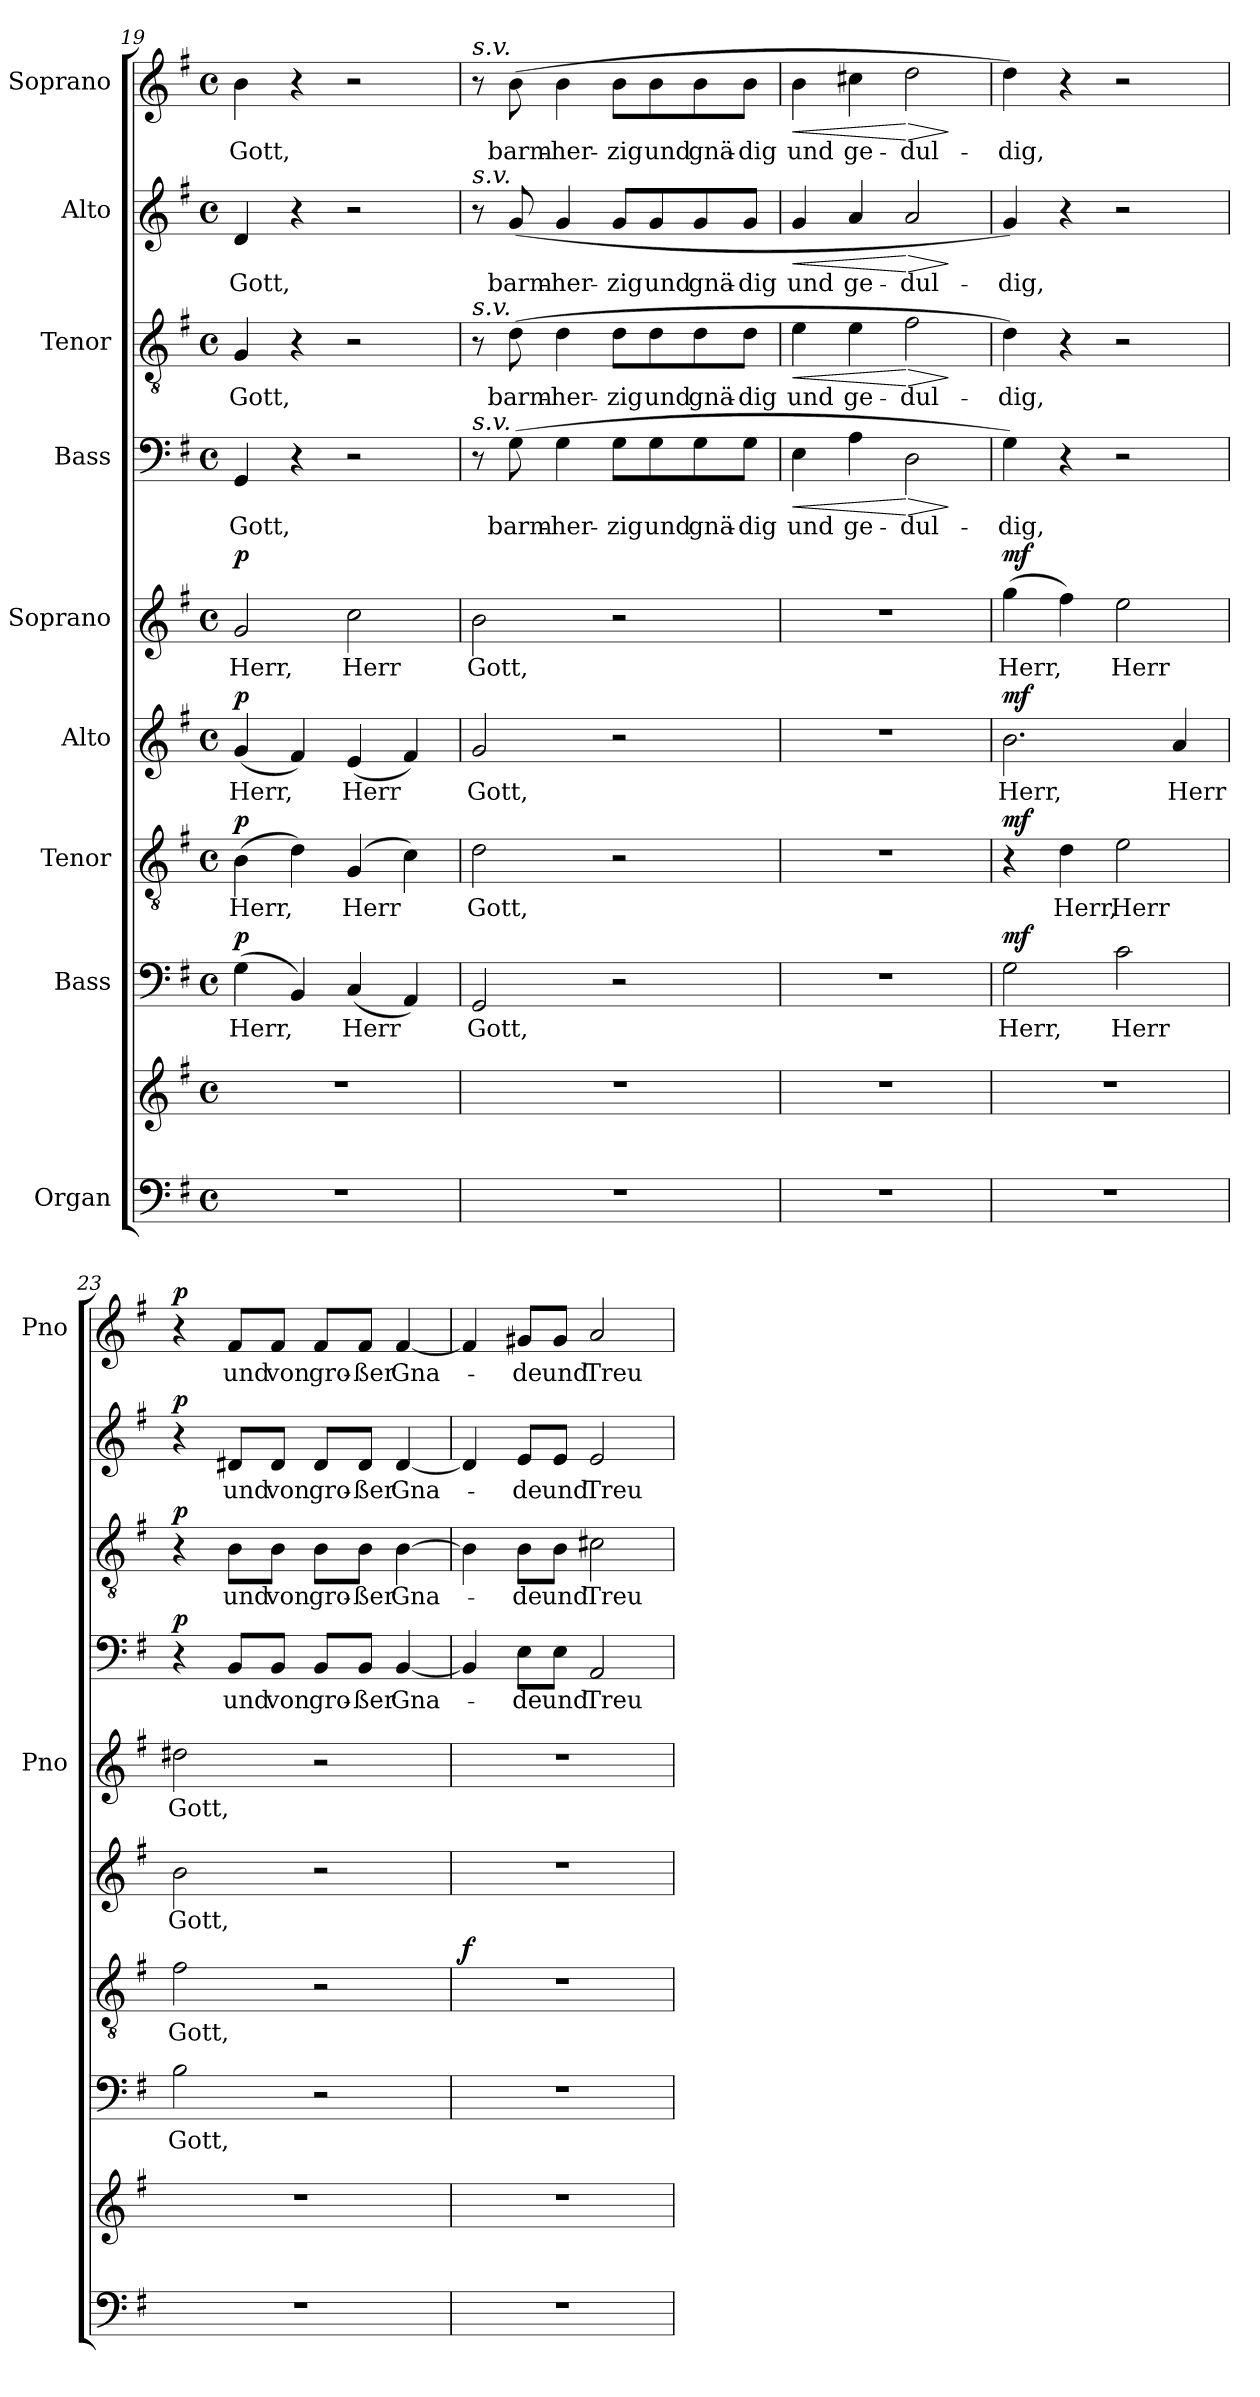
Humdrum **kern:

**kern	**kern	**kern	**text	**dynam	**kern	**text	**dynam	**kern	**text	**dynam	**kern	**text	**dynam	**kern	**text	**dynam	**kern	**text	**dynam	**kern	**text	**dynam	**kern	**text	**dynam
*part9	*part9	*part8	*part8	*part8	*part7	*part7	*part7	*part6	*part6	*part6	*part5	*part5	*part5	*part4	*part4	*part4	*part3	*part3	*part3	*part2	*part2	*part2	*part1	*part1	*part1
*staff10	*staff9	*staff8	*staff8	*staff8	*staff7	*staff7	*staff7	*staff6	*staff6	*staff6	*staff5	*staff5	*staff5	*staff4	*staff4	*staff4	*staff3	*staff3	*staff3	*staff2	*staff2	*staff2	*staff1	*staff1	*staff1
*I"Organ	*	*I"Bass	*	*	*I"Tenor	*	*	*I"Alto	*	*	*I"Soprano	*	*	*I"Bass	*	*	*I"Tenor	*	*	*I"Alto	*	*	*I"Soprano	*	*
*	*	*	*	*	*	*	*	*	*	*	*I'Pno	*	*	*	*	*	*	*	*	*	*	*	*I'Pno	*	*
*clefF4	*clefG2	*clefF4	*	*	*clefGv2	*	*	*clefG2	*	*	*clefG2	*	*	*clefF4	*	*	*clefGv2	*	*	*clefG2	*	*	*clefG2	*	*
*k[f#]	*k[f#]	*k[f#]	*	*	*k[f#]	*	*	*k[f#]	*	*	*k[f#]	*	*	*k[f#]	*	*	*k[f#]	*	*	*k[f#]	*	*	*k[f#]	*	*
*G:	*G:	*G:	*	*	*G:	*	*	*G:	*	*	*G:	*	*	*G:	*	*	*G:	*	*	*G:	*	*	*G:	*	*
*M4/4	*M4/4	*M4/4	*	*	*M4/4	*	*	*M4/4	*	*	*M4/4	*	*	*M4/4	*	*	*M4/4	*	*	*M4/4	*	*	*M4/4	*	*
*met(c)	*met(c)	*met(c)	*	*	*met(c)	*	*	*met(c)	*	*	*met(c)	*	*	*met(c)	*	*	*met(c)	*	*	*met(c)	*	*	*met(c)	*	*
=19	=19	=19	=19	=19	=19	=19	=19	=19	=19	=19	=19	=19	=19	=19	=19	=19	=19	=19	=19	=19	=19	=19	=19	=19	=19
!	!	!	!LO:LY:b	!LO:DY:b	!	!LO:LY:b	!LO:DY:b	!	!LO:LY:b	!LO:DY:b	!	!LO:LY:b	!LO:DY:b	!	!LO:LY:b	!	!	!LO:LY:b	!	!	!LO:LY:b	!	!	!LO:LY:b	!
1r	1r	(>4G\	Herr,	p	(>4B\	Herr,	p	(<4g/	Herr,	p	2g/	Herr,	p	4GG/	Gott,	.	4G/	Gott,	.	4d/	Gott,	.	4b\	Gott,	.
.	.	4BB/)	.	.	4d\)	.	.	4f#/)	.	.	.	.	.	4r	.	.	4r	.	.	4r	.	.	4r	.	.
!	!	!	!LO:LY:b	!	!	!LO:LY:b	!	!	!LO:LY:b	!	!	!LO:LY:b	!	!	!	!	!	!	!	!	!	!	!	!	!
.	.	(<4C/	Herr	.	(>4G/	Herr	.	(<4e/	Herr	.	2cc\	Herr	.	2r	.	.	2r	.	.	2r	.	.	2r	.	.
.	.	4AA/)	.	.	4c\)	.	.	4f#/)	.	.	.	.	.	.	.	.	.	.	.	.	.	.	.	.	.
=20	=20	=20	=20	=20	=20	=20	=20	=20	=20	=20	=20	=20	=20	=20	=20	=20	=20	=20	=20	=20	=20	=20	=20	=20	=20
!	!	!	!	!	!	!	!	!	!	!	!	!	!	!	!	!	!	!	!	!	!	!	!LO:TX:a:i:t=s.v.	!	!
!	!	!	!	!	!	!	!	!	!	!	!	!	!	!	!	!	!	!	!	!LO:TX:a:i:t=s.v.	!	!	!	!	!
!	!	!	!	!	!	!	!	!	!	!	!	!	!	!	!	!	!LO:TX:a:i:t=s.v.	!	!	!	!	!	!	!	!
!	!	!	!	!	!	!	!	!	!	!	!	!	!	!LO:TX:a:i:t=s.v.	!	!	!	!	!	!	!	!	!	!	!
!	!	!	!LO:LY:b	!	!	!LO:LY:b	!	!	!LO:LY:b	!	!	!LO:LY:b	!	!	!	!	!	!	!	!	!	!	!	!	!
1r	1r	2GG/	Gott,	.	2d\	Gott,	.	2g/	Gott,	.	2b\	Gott,	.	8r	.	.	8r	.	.	8r	.	.	8r	.	.
!	!	!	!	!	!	!	!	!	!	!	!	!	!	!	!LO:LY:b	!	!	!LO:LY:b	!	!	!LO:LY:b	!	!	!LO:LY:b	!
.	.	.	.	.	.	.	.	.	.	.	.	.	.	(>8G\	barm-	.	(>8d\	barm-	.	(>8g/	barm-	.	(>8b\	barm-	.
!	!	!	!	!	!	!	!	!	!	!	!	!	!	!	!LO:LY:b	!	!	!LO:LY:b	!	!	!LO:LY:b	!	!	!LO:LY:b	!
.	.	.	.	.	.	.	.	.	.	.	.	.	.	4G\	-her-	.	4d\	-her-	.	4g/	-her-	.	4b\	-her-	.
!	!	!	!	!	!	!	!	!	!	!	!	!	!	!	!LO:LY:b	!	!	!LO:LY:b	!	!	!LO:LY:b	!	!	!LO:LY:b	!
.	.	2r	.	.	2r	.	.	2r	.	.	2r	.	.	8G\L	-zig	.	8d\L	-zig	.	8g/L	-zig	.	8b\L	-zig	.
!	!	!	!	!	!	!	!	!	!	!	!	!	!	!	!LO:LY:b	!	!	!LO:LY:b	!	!	!LO:LY:b	!	!	!LO:LY:b	!
.	.	.	.	.	.	.	.	.	.	.	.	.	.	8G\	und	.	8d\	und	.	8g/	und	.	8b\	und	.
!	!	!	!	!	!	!	!	!	!	!	!	!	!	!	!LO:LY:b	!	!	!LO:LY:b	!	!	!LO:LY:b	!	!	!LO:LY:b	!
.	.	.	.	.	.	.	.	.	.	.	.	.	.	8G\	gnä-	.	8d\	gnä-	.	8g/	gnä-	.	8b\	gnä-	.
!	!	!	!	!	!	!	!	!	!	!	!	!	!	!	!LO:LY:b	!	!	!LO:LY:b	!	!	!LO:LY:b	!	!	!LO:LY:b	!
.	.	.	.	.	.	.	.	.	.	.	.	.	.	8G\J	-dig	.	8d\J	-dig	.	8g/J	-dig	.	8b\J	-dig	.
=21	=21	=21	=21	=21	=21	=21	=21	=21	=21	=21	=21	=21	=21	=21	=21	=21	=21	=21	=21	=21	=21	=21	=21	=21	=21
!	!	!	!	!	!	!	!	!	!	!	!	!	!	!	!LO:LY:b	!LO:HP:b	!	!LO:LY:b	!LO:HP:b	!	!LO:LY:b	!LO:HP:b	!	!LO:LY:b	!LO:HP:b
1r	1r	1r	.	.	1r	.	.	1r	.	.	1r	.	.	4E\	und	<	4e\	und	<	4g/	und	<	4b\	und	<
!	!	!	!	!	!	!	!	!	!	!	!	!	!	!	!LO:LY:b	!	!	!LO:LY:b	!	!	!LO:LY:b	!	!	!LO:LY:b	!
.	.	.	.	.	.	.	.	.	.	.	.	.	.	4A\	ge-	.	4e\	ge-	.	4a/	ge-	.	4cc#X\	ge-	.
!	!	!	!	!	!	!	!	!	!	!	!	!	!	!	!LO:LY:b	!LO:HP:n=1:b	!	!LO:LY:b	!LO:HP:n=1:b	!	!LO:LY:b	!LO:HP:n=1:b	!	!LO:LY:b	!LO:HP:n=1:b
.	.	.	.	.	.	.	.	.	.	.	.	.	.	2D\	-dul-	[ >	2f#\	-dul-	[ >	2a/	-dul-	[ >	2dd\	-dul-	[ >
.	.	.	.	.	.	.	.	.	.	.	.	.	.	.	.	]	.	.	]	.	.	]	.	.	]
=22	=22	=22	=22	=22	=22	=22	=22	=22	=22	=22	=22	=22	=22	=22	=22	=22	=22	=22	=22	=22	=22	=22	=22	=22	=22
!	!	!	!LO:LY:b	!LO:DY:b	!	!	!LO:DY:b	!	!LO:LY:b	!LO:DY:b	!	!LO:LY:b	!LO:DY:b	!	!LO:LY:b	!	!	!LO:LY:b	!	!	!LO:LY:b	!	!	!LO:LY:b	!
1r	1r	2G\	Herr,	mf	4r	.	mf	2.b\	Herr,	mf	(>4gg\	Herr,	mf	4G\)	-dig,	.	4d\)	-dig,	.	4g/)	-dig,	.	4dd\)	-dig,	.
!	!	!	!	!	!	!LO:LY:b	!	!	!	!	!	!	!	!	!	!	!	!	!	!	!	!	!	!	!
.	.	.	.	.	4d\	Herr,	.	.	.	.	4ff#\)	.	.	4r	.	.	4r	.	.	4r	.	.	4r	.	.
!	!	!	!LO:LY:b	!	!	!LO:LY:b	!	!	!	!	!	!LO:LY:b	!	!	!	!	!	!	!	!	!	!	!	!	!
.	.	2c\	Herr	.	2e\	Herr	.	.	.	.	2ee\	Herr	.	2r	.	.	2r	.	.	2r	.	.	2r	.	.
!	!	!	!	!	!	!	!	!	!LO:LY:b	!	!	!	!	!	!	!	!	!	!	!	!	!	!	!	!
.	.	.	.	.	.	.	.	4a/	Herr	.	.	.	.	.	.	.	.	.	.	.	.	.	.	.	.
!!LO:PB:g=z
=23	=23	=23	=23	=23	=23	=23	=23	=23	=23	=23	=23	=23	=23	=23	=23	=23	=23	=23	=23	=23	=23	=23	=23	=23	=23
!	!	!	!LO:LY:b	!	!	!LO:LY:b	!	!	!LO:LY:b	!	!	!LO:LY:b	!	!	!	!LO:DY:b	!	!	!LO:DY:b	!	!	!LO:DY:b	!	!	!LO:DY:b
1r	1r	2B\	Gott,	.	2f#\	Gott,	.	2b\	Gott,	.	2dd#X\	Gott,	.	4r	.	p	4r	.	p	4r	.	p	4r	.	p
!	!	!	!	!	!	!	!	!	!	!	!	!	!	!	!LO:LY:b	!	!	!LO:LY:b	!	!	!LO:LY:b	!	!	!LO:LY:b	!
.	.	.	.	.	.	.	.	.	.	.	.	.	.	8BB/L	und	.	8B\L	und	.	8d#X/L	und	.	8f#/L	und	.
!	!	!	!	!	!	!	!	!	!	!	!	!	!	!	!LO:LY:b	!	!	!LO:LY:b	!	!	!LO:LY:b	!	!	!LO:LY:b	!
.	.	.	.	.	.	.	.	.	.	.	.	.	.	8BB/J	von	.	8B\J	von	.	8d#/J	von	.	8f#/J	von	.
!	!	!	!	!	!	!	!	!	!	!	!	!	!	!	!LO:LY:b	!	!	!LO:LY:b	!	!	!LO:LY:b	!	!	!LO:LY:b	!
.	.	2r	.	.	2r	.	.	2r	.	.	2r	.	.	8BB/L	gro-	.	8B\L	gro-	.	8d#/L	gro-	.	8f#/L	gro-	.
!	!	!	!	!	!	!	!	!	!	!	!	!	!	!	!LO:LY:b	!	!	!LO:LY:b	!	!	!LO:LY:b	!	!	!LO:LY:b	!
.	.	.	.	.	.	.	.	.	.	.	.	.	.	8BB/J	-ßer	.	8B\J	-ßer	.	8d#/J	-ßer	.	8f#/J	-ßer	.
!	!	!	!	!	!	!	!	!	!	!	!	!	!	!	!LO:LY:b	!	!	!LO:LY:b	!	!	!LO:LY:b	!	!	!LO:LY:b	!
.	.	.	.	.	.	.	.	.	.	.	.	.	.	[4BB/	Gna-	.	[4B\	Gna-	.	[4d#/	Gna-	.	[4f#/	Gna-	.
=24	=24	=24	=24	=24	=24	=24	=24	=24	=24	=24	=24	=24	=24	=24	=24	=24	=24	=24	=24	=24	=24	=24	=24	=24	=24
!	!	!	!	!	!	!	!LO:DY:b	!	!	!	!	!	!	!	!	!	!	!	!	!	!	!	!	!	!
1r	1r	1r	.	.	1r	.	f	1r	.	.	1r	.	.	4BB/]	.	.	4B\]	.	.	4d#/]	.	.	4f#/]	.	.
!	!	!	!	!	!	!	!	!	!	!	!	!	!	!	!LO:LY:b	!	!	!LO:LY:b	!	!	!LO:LY:b	!	!	!LO:LY:b	!
.	.	.	.	.	.	.	.	.	.	.	.	.	.	8E\L	-de	.	8B\L	-de	.	8e/L	-de	.	8g#X/L	-de	.
!	!	!	!	!	!	!	!	!	!	!	!	!	!	!	!LO:LY:b	!	!	!LO:LY:b	!	!	!LO:LY:b	!	!	!LO:LY:b	!
.	.	.	.	.	.	.	.	.	.	.	.	.	.	8E\J	und	.	8B\J	und	.	8e/J	und	.	8g#/J	und	.
!	!	!	!	!	!	!	!	!	!	!	!	!	!	!	!LO:LY:b	!	!	!LO:LY:b	!	!	!LO:LY:b	!	!	!LO:LY:b	!
.	.	.	.	.	.	.	.	.	.	.	.	.	.	2AA/	Treu-	.	2c#X\	Treu-	.	2e/	Treu-	.	2a/	Treu-	.
=	=	=	=	=	=	=	=	=	=	=	=	=	=	=	=	=	=	=	=	=	=	=	=	=	=
*-	*-	*-	*-	*-	*-	*-	*-	*-	*-	*-	*-	*-	*-	*-	*-	*-	*-	*-	*-	*-	*-	*-	*-	*-	*-
